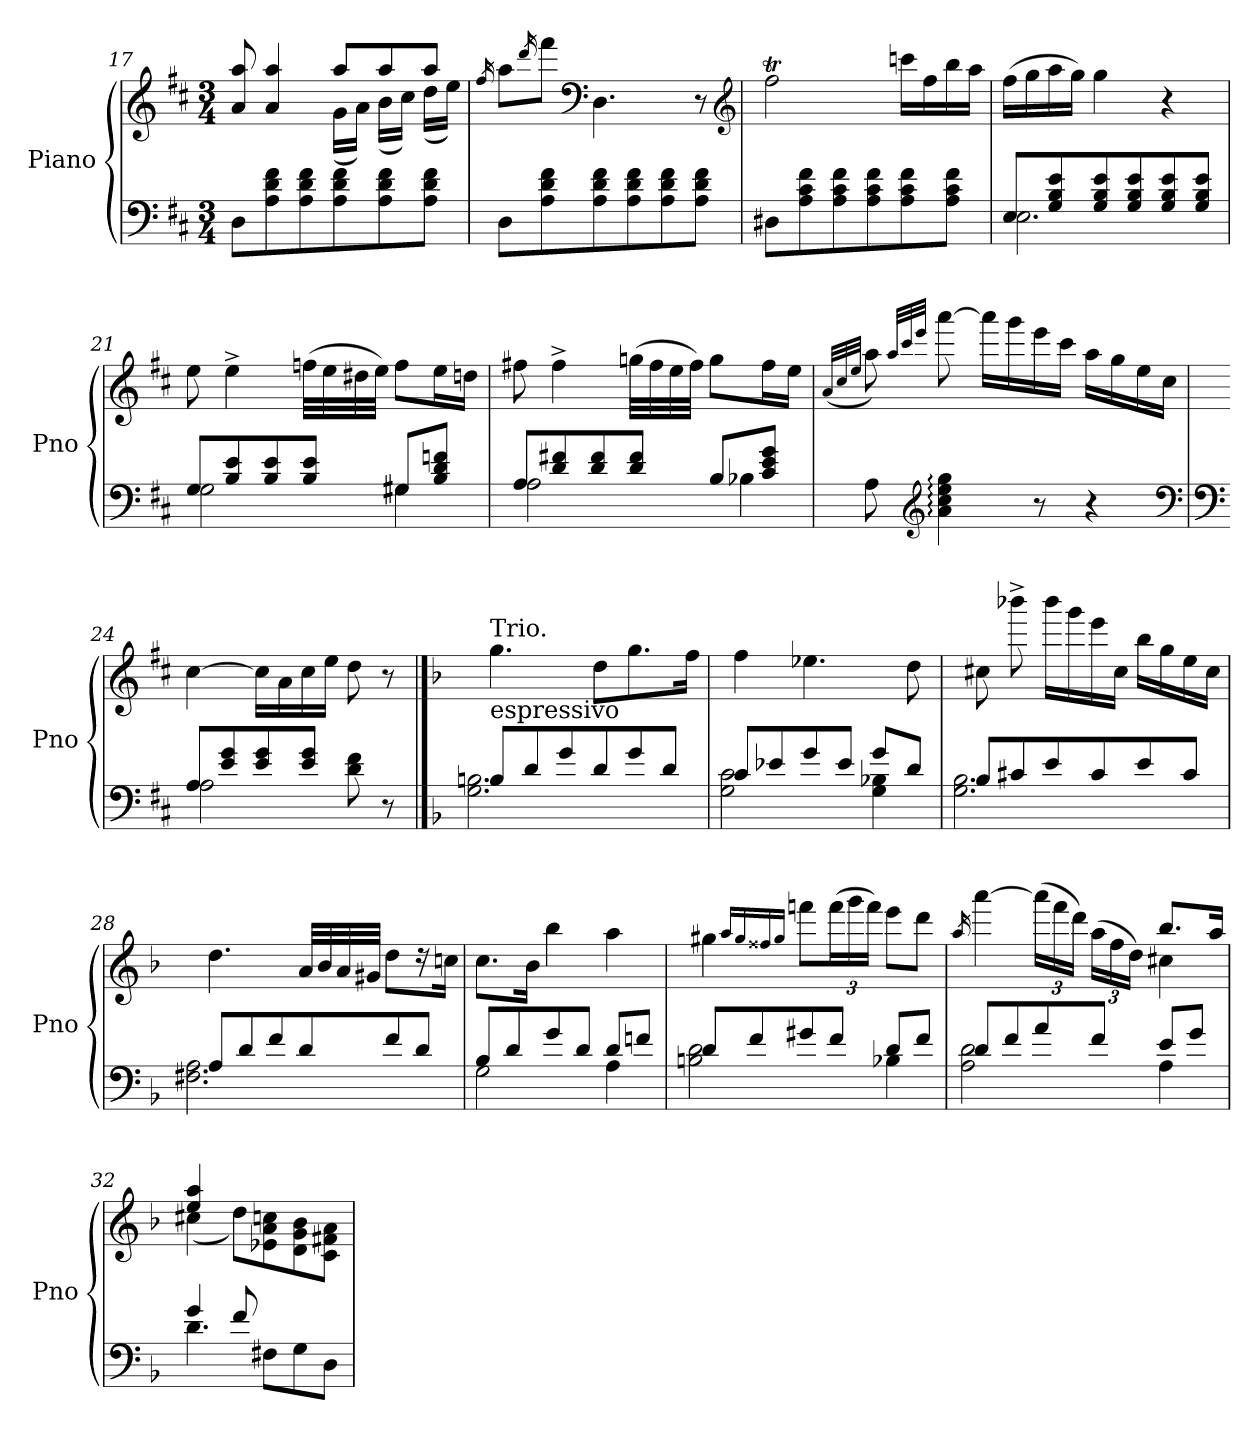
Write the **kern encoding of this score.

**kern	**kern	**dynam
*part1	*part1	*part1
*staff2	*staff1	*staff1/2
*I"Piano	*	*
*I'Pno	*	*
!!LO:PB:g=z
*clefF4	*clefG2	*
*k[f#c#]	*k[f#c#]	*
*D:	*D:	*
*M3/4	*M3/4	*
=17	=17	=17
*	*^	*
8D\L	8a/ 8aa/	8reyy	.
8A\ 8d\ 8f#\	4a/ 4aa/	4rcyy	.
8A\ 8d\ 8f#\	.	.	.
8A\ 8d\ 8f#\	8aa/L	(16g\LL	.
.	.	16a\JJ)	.
8A\ 8d\ 8f#\	8aa/	(16b\LL	.
.	.	16cc#\JJ)	.
8A\ 8d\ 8f#\J	8aa/J	(16dd\LL	.
.	.	16ee\JJ)	.
*	*v	*v	*
=18	=18	=18
.	16qff#/	.
8D\L	8aa\L	.
.	16qddd/	.
8A\ 8d\ 8f#\	8fff#\J	.
*	*clefF4	*
8A\ 8d\ 8f#\	4.D\	.
8A\ 8d\ 8f#\	.	.
8A\ 8d\ 8f#\	.	.
8A\ 8d\ 8f#\J	8r	.
*	*clefG2	*
=19	=19	=19
8D#X\L	2ff#t\	.
8A\ 8c#\ 8f#\	.	.
8A\ 8c#\ 8f#\	.	.
8A\ 8c#\ 8f#\	.	.
8A\ 8c#\ 8f#\	16cccn\LL	.
.	16ff#\	.
8A\ 8c#\ 8f#\J	16bb\	.
.	16aa\JJ	.
=20	=20	=20
*^	*	*
8E/L	2.E\	(16ff#\LL	.
.	.	16gg\	.
8G/ 8B/ 8e/	.	16aa\	.
.	.	16gg\JJ)	.
8G/ 8B/ 8e/	.	4gg\	.
8G/ 8B/ 8e/	.	.	.
8G/ 8B/ 8e/	.	4r	.
8G/ 8B/ 8e/J	.	.	.
!!LO:LB:g=z
=21	=21	=21	=21
8G/L	2G\	8ee\	.
8B/ 8e/	.	4ee^\	.
8B/ 8e/	.	.	.
8B/ 8e/J	.	(32ffn\LLL	.
.	.	32ee\	.
.	.	32dd#X\	.
.	.	32ee\JJJ)	.
8G#/L	4G#X\	8ff\L	.
8B/ 8d/ 8fn/J	.	16ee\L	.
.	.	16ddn\JJ	.
=22	=22	=22	=22
8A/L	2A\	8ff#X\	.
8d/ 8f#X/	.	4ff#^\	.
8d/ 8f#/	.	.	.
8d/ 8f#/J	.	(32ggn\LLL	.
.	.	32ff#\	.
.	.	32ee\	.
.	.	32ff#\JJJ)	.
8B/L	4B-X\	8gg\L	.
8c#/ 8e/ 8g/J	.	16ff#\L	.
.	.	16ee\JJ	.
*v	*v	*	*
=23	=23	=23
.	(32qa/LLL	.
.	32qcc#/	.
.	32qee/JJJ	.
8A\	8aa\)	.
*clefG2	*	*
.	32qaa/LLL	.
.	32qccc#/	.
.	32qeee/JJJ	.
!	!	!LO:DY:b=2
!	!	!LO:DY:n=1:b
4a\: 4cc#\: 4ee\: 4gg\:	[8aaa\	fz fz
.	16aaa\LL]	.
.	16ggg\	.
8r	16eee\	.
.	16ccc#\JJ	.
4r	16aa\LL	.
.	16gg\	.
.	16ee\	.
.	16cc#\JJ	.
*clefF4	*	*
!!LO:LB:g=z
=24	=24	=24
*clefF4	*	*
*^	*	*
8A/L	2A\	[4cc#\	.
8e/ 8g/	.	.	.
8e/ 8g/	.	16cc#\LL]	.
.	.	16a\	.
8e/ 8g/J	.	16cc#\	.
.	.	16ee\JJ	.
8d\ 8f#\	4rGGyy	8dd\	.
8r	.	8r	.
==25	==25	==25	==25
*k[b-]	*	*k[b-]	*
*F:	*	*F:	*
!	!	!LO:TX:a:t=Trio.	!
!	!	!LO:TX:b:t=espressivo	!
8Bn/L	2.G\ 2.B\	4.gg\	.
8d/	.	.	.
8g/	.	.	.
8d/	.	8dd\L	.
8g/	.	8.gg\	.
8d/J	.	.	.
.	.	16ff\Jk	.
=26	=26	=26	=26
8c/L	2G\ 2c\	4ff\	.
8e-X/	.	.	.
8g/	.	4.ee-X\	.
8e-/J	.	.	.
8g/L	4G\ 4B-X\	.	.
8d/J	.	8dd\	.
=27	=27	=27	=27
8B-/L	2.G\ 2.B-\	8cc#X\	.
8c#X/	.	8bbb-X^\	.
8e/	.	16bbb-\LL	.
.	.	16ggg\	.
8c#/	.	16eee\	.
.	.	16cc#\JJ	.
8e/	.	16bb-\LL	.
.	.	16gg\	.
8c#/J	.	16ee\	.
.	.	16cc#\JJ	.
!!LO:LB:g=z
=28	=28	=28	=28
8A/L	2.F#X\ 2.A\	4.dd\	.
8d/	.	.	.
8f/	.	.	.
8d/	.	32a/LLL	.
.	.	32b-/	.
.	.	32a/	.
.	.	32g#X/JJJ	.
8f/	.	8dd\L	.
8d/J	.	16r	.
.	.	16ccn\Jk	.
=29	=29	=29	=29
8B-/L	2G\	8.cc\L	.
8d/	.	.	.
.	.	16b-\Jk	.
8g/	.	4bb-\	.
8d/J	.	.	.
8d/L	4A\	4aa\	.
8fn/J	.	.	.
=30	=30	=30	=30
8d/L	2Bn\ 2d\	4gg#X\	.
8f/	.	.	.
.	.	16qaa/LL	.
.	.	16qgg#/	.
.	.	16qff##X/	.
.	.	16qgg#/JJ	.
8g#X/	.	8fffn\L	.
*	*	*Xbrackettup	*
8f/J	.	(24fff\L	.
.	.	24ggg\	.
.	.	24fff\JJ)	.
8d/L	4B-X\	8eee\L	.
8f/J	.	8ddd\J	.
=31	=31	=31	=31
.	.	16qaa/	.
*	*	*^	*
8d/L	2A\ 2d\	[4aaa\	4rcyy	.
8f/	.	.	.	.
8a/	.	(24aaa\LL]	4rcyy	.
.	.	24fff\	.	.
.	.	24ddd\JJ)	.	.
8f/J	.	(24aa\LL	.	.
.	.	24ff\	.	.
.	.	24dd\JJ)	.	.
8e/L	4A\	8.bb-/L	4cc#X\	.
8g/J	.	.	.	.
.	.	16aa/Jk	.	.
!!LO:LB:g=z	!!
=32	=32	=32	=32	=32
4g/	4.d\	4ee/ 4aa/	(4cc#X\	.
8f/	.	2raayy	8dd\L)	.
8F#X\L	8rBByy	.	8e-X\ 8a\ 8ccn\	.
8G\	4rBByy	.	8d\ 8g\ 8b-\	.
8D\J	.	.	8c\ 8f#X\ 8a\J	.
*v	*v	*	*	*
*	*v	*v	*
=	=	=
*-	*-	*-
